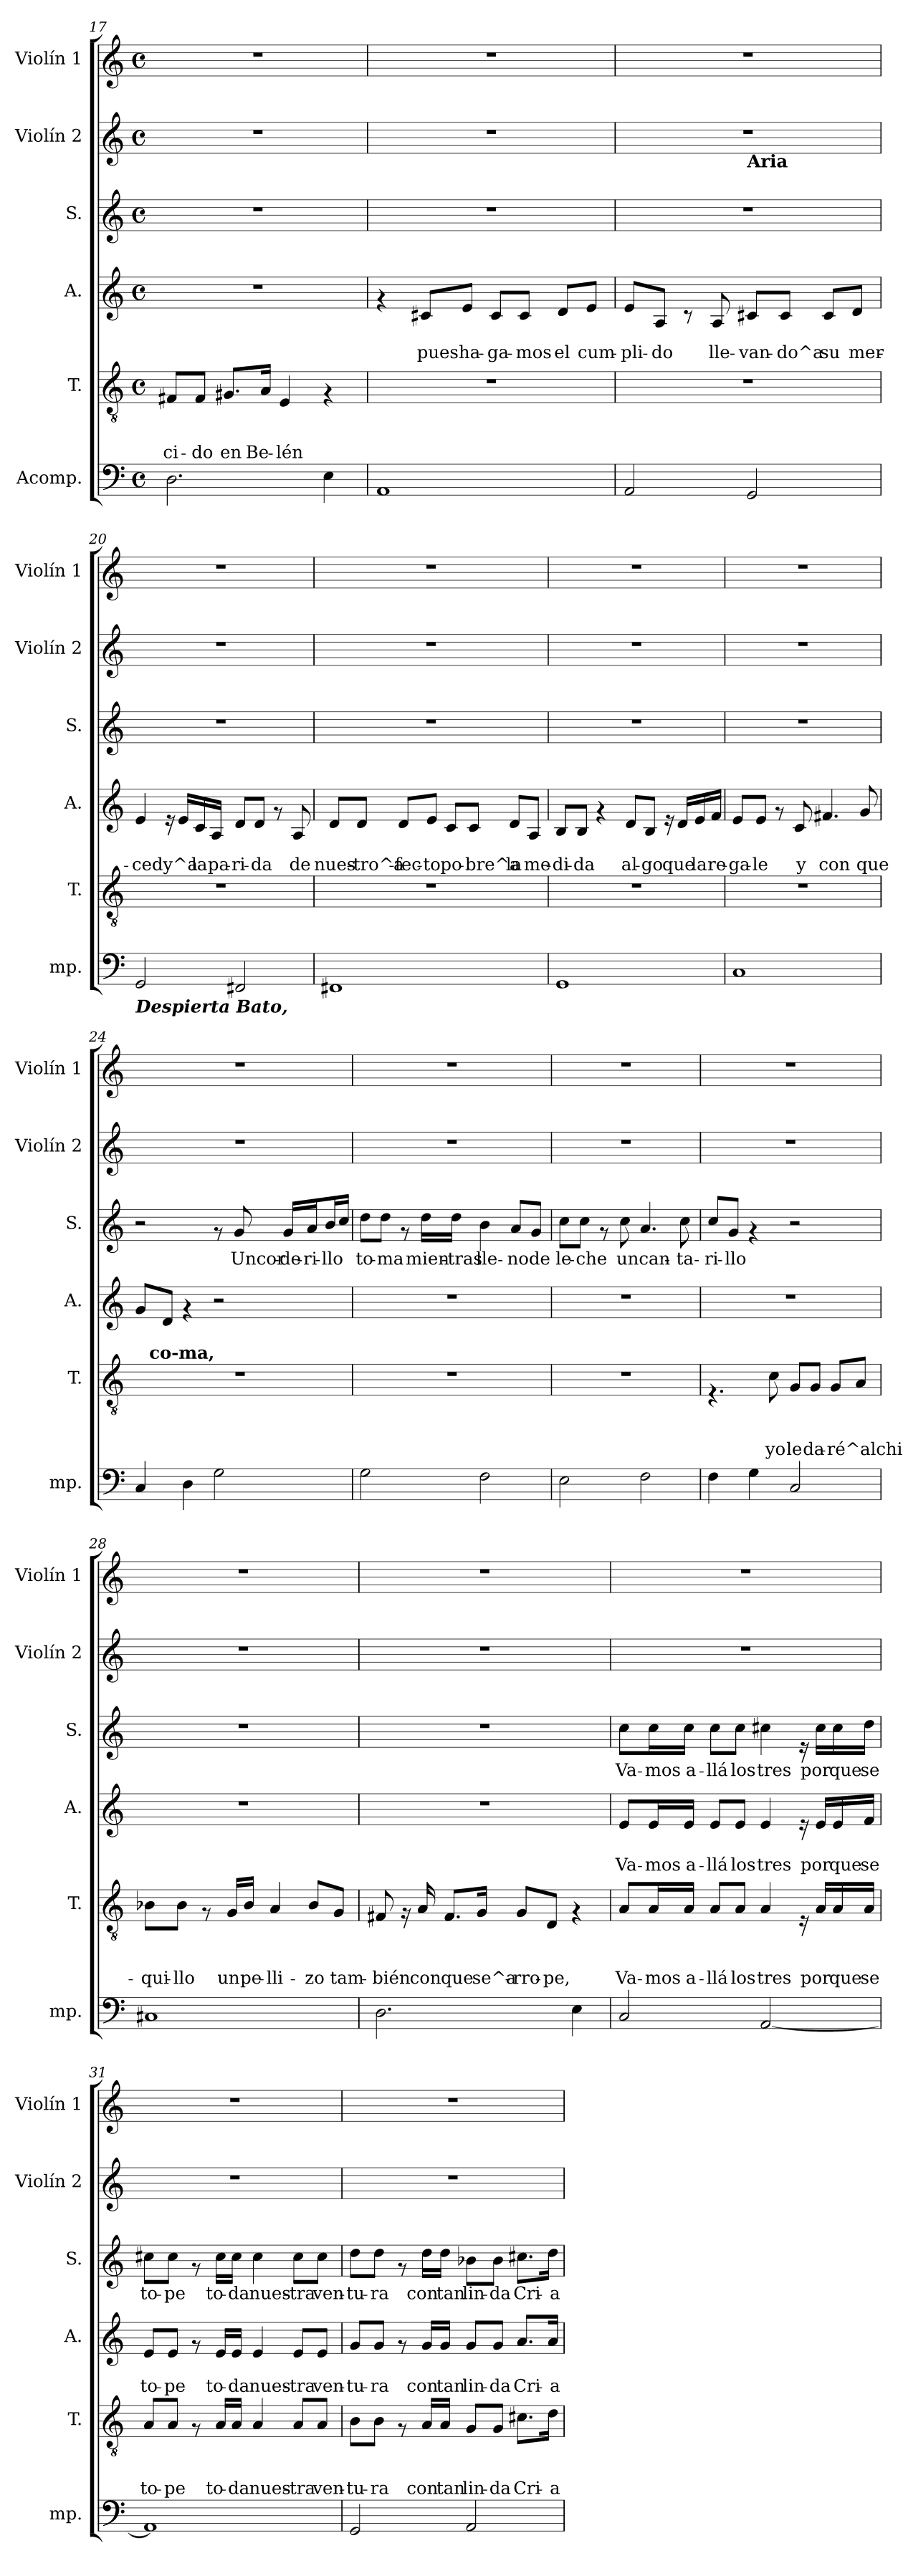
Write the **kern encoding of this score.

**kern	**kern	**text	**text	**text	**kern	**text	**text	**kern	**text	**kern	**kern
*part6	*part5	*part5	*part5	*part5	*part4	*part4	*part4	*part3	*part3	*part2	*part1
*staff6	*staff5	*staff5	*staff5	*staff5	*staff4	*staff4	*staff4	*staff3	*staff3	*staff2	*staff1
*I"Acomp.	*I"T.	*	*	*	*I"A.	*	*	*I"S.	*	*I"Violín 2	*I"Violín 1
*I'mp.	*I'T.	*	*	*	*I'A.	*	*	*I'S.	*	*I'Violín 2	*I'Violín 1
*clefF4	*clefGv2	*	*	*	*clefG2	*	*	*clefG2	*	*clefG2	*clefG2
*k[]	*k[]	*	*	*	*k[]	*	*	*k[]	*	*k[]	*k[]
*C:	*C:	*	*	*	*C:	*	*	*C:	*	*C:	*C:
*M4/4	*M4/4	*	*	*	*M4/4	*	*	*M4/4	*	*M4/4	*M4/4
*met(c)	*met(c)	*	*	*	*met(c)	*	*	*met(c)	*	*met(c)	*met(c)
=17	=17	=17	=17	=17	=17	=17	=17	=17	=17	=17	=17
!	!	!	!	!LO:LY:b	!	!	!	!	!	!	!
2.D\	8F#X/L	.	.	-ci-	1r	.	.	1r	.	1r	1r
!	!	!	!	!LO:LY:b	!	!	!	!	!	!	!
.	8F#/J	.	.	-do	.	.	.	.	.	.	.
!	!	!	!	!LO:LY:b	!	!	!	!	!	!	!
.	8.G#X/L	.	.	en	.	.	.	.	.	.	.
!	!	!	!	!LO:LY:b	!	!	!	!	!	!	!
.	16A/Jk	.	.	Be-	.	.	.	.	.	.	.
!	!	!	!	!LO:LY:b	!	!	!	!	!	!	!
.	4E/	.	.	-lén	.	.	.	.	.	.	.
4E\	4rF	.	.	.	.	.	.	.	.	.	.
!!LO:PB:g=z
=18	=18	=18	=18	=18	=18	=18	=18	=18	=18	=18	=18
1AA	1r	.	.	.	4rf	.	.	1r	.	1r	1r
!	!	!	!	!	!	!	!LO:LY:b:rj	!	!	!	!
.	.	.	.	.	8c#X/L	.	pues	.	.	.	.
!	!	!	!	!	!	!	!LO:LY:b:rj	!	!	!	!
.	.	.	.	.	8e/J	.	ha-	.	.	.	.
!	!	!	!	!	!	!	!LO:LY:b:rj	!	!	!	!
.	.	.	.	.	8c#/L	.	-ga-	.	.	.	.
!	!	!	!	!	!	!	!LO:LY:b:rj	!	!	!	!
.	.	.	.	.	8c#/J	.	-mos	.	.	.	.
!	!	!	!	!	!	!	!LO:LY:b:rj	!	!	!	!
.	.	.	.	.	8d/L	.	el	.	.	.	.
!	!	!	!	!	!	!	!LO:LY:b:rj	!	!	!	!
.	.	.	.	.	8e/J	.	cum-	.	.	.	.
=19	=19	=19	=19	=19	=19	=19	=19	=19	=19	=19	=19
!	!	!	!	!	!	!	!LO:LY:b:rj	!	!	!	!
*	*	*	*	*	*	*	*	*	*	*^	*
2AA/	1r	.	.	.	8e/L	.	-pli-	1r	.	1r	2ryy	1r
!	!	!	!	!	!	!	!LO:LY:b:rj	!	!	!	!	!
.	.	.	.	.	8A/J	.	-do	.	.	.	.	.
.	.	.	.	.	8rB	.	.	.	.	.	.	.
!	!	!	!	!	!	!	!LO:LY:b:rj	!	!	!	!	!
.	.	.	.	.	8A/	.	lle-	.	.	.	.	.
!	!	!	!	!	!	!	!	!	!	!	!LO:TX:b:B:t=Aria	!
!	!	!	!	!	!	!	!LO:LY:b:rj	!	!	!	!	!
2GG/	.	.	.	.	8c#X/L	.	-van-	.	.	.	2ryy	.
!	!	!	!	!	!	!	!LO:LY:b:rj	!	!	!	!	!
.	.	.	.	.	8c#/J	.	-do^a	.	.	.	.	.
!	!	!	!	!	!	!	!LO:LY:b:rj	!	!	!	!	!
.	.	.	.	.	8c#/L	.	su	.	.	.	.	.
!	!	!	!	!	!	!	!LO:LY:b:rj	!	!	!	!	!
.	.	.	.	.	8d/J	.	mer-	.	.	.	.	.
=20	=20	=20	=20	=20	=20	=20	=20	=20	=20	=20	=20	=20
!LO:TX:b:Bi:t=Despierta Bato,	!	!	!	!	!	!	!	!	!	!	!	!
!	!	!	!	!	!	!	!LO:LY:b:rj	!	!	!	!	!
*	*	*	*	*	*	*	*	*	*	*v	*v	*
2GG/	1r	.	.	.	4e/	.	-ced	1r	.	1r	1r
.	.	.	.	.	16re	.	.	.	.	.	.
!	!	!	!	!	!	!	!LO:LY:b:rj	!	!	!	!
.	.	.	.	.	16e/LL	.	y^a	.	.	.	.
!	!	!	!	!	!	!	!LO:LY:b:rj	!	!	!	!
.	.	.	.	.	16c/	.	la	.	.	.	.
!	!	!	!	!	!	!	!LO:LY:b:rj	!	!	!	!
.	.	.	.	.	16A/JJ	.	pa-	.	.	.	.
!	!	!	!	!	!	!	!LO:LY:b:rj	!	!	!	!
2FF#X/	.	.	.	.	8d/L	.	-ri-	.	.	.	.
!	!	!	!	!	!	!	!LO:LY:b:rj	!	!	!	!
.	.	.	.	.	8d/J	.	-da	.	.	.	.
.	.	.	.	.	8rf	.	.	.	.	.	.
!	!	!	!	!	!	!	!LO:LY:b:rj	!	!	!	!
.	.	.	.	.	8A/	.	de	.	.	.	.
!!LO:PB:g=z
=21	=21	=21	=21	=21	=21	=21	=21	=21	=21	=21	=21
!	!	!	!	!	!	!	!LO:LY:b:rj	!	!	!	!
1FF#X	1r	.	.	.	8d/L	.	nues-	1r	.	1r	1r
!	!	!	!	!	!	!	!LO:LY:b:rj	!	!	!	!
.	.	.	.	.	8d/J	.	-tro^a-	.	.	.	.
!	!	!	!	!	!	!	!LO:LY:b:rj	!	!	!	!
.	.	.	.	.	8d/L	.	-fec-	.	.	.	.
!	!	!	!	!	!	!	!LO:LY:b:rj	!	!	!	!
.	.	.	.	.	8e/J	.	-to	.	.	.	.
!	!	!	!	!	!	!	!LO:LY:b:rj	!	!	!	!
.	.	.	.	.	8c/L	.	po-	.	.	.	.
!	!	!	!	!	!	!	!LO:LY:b:rj	!	!	!	!
.	.	.	.	.	8c/J	.	-bre^a	.	.	.	.
!	!	!	!	!	!	!	!LO:LY:b:rj	!	!	!	!
.	.	.	.	.	8d/L	.	la	.	.	.	.
!	!	!	!	!	!	!	!LO:LY:b:rj	!	!	!	!
.	.	.	.	.	8A/J	.	me-	.	.	.	.
=22	=22	=22	=22	=22	=22	=22	=22	=22	=22	=22	=22
!	!	!	!	!	!	!	!LO:LY:b:rj	!	!	!	!
1GG	1r	.	.	.	8B/L	.	-di-	1r	.	1r	1r
!	!	!	!	!	!	!	!LO:LY:b:rj	!	!	!	!
.	.	.	.	.	8B/J	.	-da	.	.	.	.
.	.	.	.	.	4rf	.	.	.	.	.	.
!	!	!	!	!	!	!	!LO:LY:b:rj	!	!	!	!
.	.	.	.	.	8d/L	.	al-	.	.	.	.
!	!	!	!	!	!	!	!LO:LY:b:rj	!	!	!	!
.	.	.	.	.	8B/J	.	-go	.	.	.	.
.	.	.	.	.	16re	.	.	.	.	.	.
!	!	!	!	!	!	!	!LO:LY:b:rj	!	!	!	!
.	.	.	.	.	16d/LL	.	que	.	.	.	.
!	!	!	!	!	!	!	!LO:LY:b:rj	!	!	!	!
.	.	.	.	.	16e/	.	la	.	.	.	.
!	!	!	!	!	!	!	!LO:LY:b:rj	!	!	!	!
.	.	.	.	.	16f/JJ	.	re-	.	.	.	.
=23	=23	=23	=23	=23	=23	=23	=23	=23	=23	=23	=23
!	!	!	!	!	!	!	!LO:LY:b:rj	!	!	!	!
1C	1r	.	.	.	8e/L	.	-ga-	1r	.	1r	1r
!	!	!	!	!	!	!	!LO:LY:b:rj	!	!	!	!
.	.	.	.	.	8e/J	.	-le	.	.	.	.
.	.	.	.	.	8rf	.	.	.	.	.	.
!	!	!	!	!	!	!	!LO:LY:b:rj	!	!	!	!
.	.	.	.	.	8c/	.	y	.	.	.	.
!	!	!	!	!	!	!	!LO:LY:b:rj	!	!	!	!
.	.	.	.	.	4.f#X/	.	con	.	.	.	.
!	!	!	!	!	!	!	!LO:LY:b:rj	!	!	!	!
.	.	.	.	.	8g/	.	que	.	.	.	.
!!LO:LB:g=z
=24	=24	=24	=24	=24	=24	=24	=24	=24	=24	=24	=24
*	*^	*	*	*	*	*	*	*	*	*	*
4C/	1r	16ryy	.	.	.	8g/L	.	.	2r	.	1r	1r
!	!	!LO:TX:a:B:t=co-ma,	!	!	!	!	!	!	!	!	!	!
.	.	2...ryy	.	.	.	.	.	.	.	.	.	.
.	.	.	.	.	.	8d/J	.	.	.	.	.	.
4D\	.	.	.	.	.	4rf	.	.	.	.	.	.
2G\	.	.	.	.	.	2r	.	.	8rf	.	.	.
!	!	!	!	!	!	!	!	!	!	!LO:LY:b	!	!
.	.	.	.	.	.	.	.	.	8g/	Uncor-	.	.
!	!	!	!	!	!	!	!	!	!	!LO:LY:b	!	!
.	.	.	.	.	.	.	.	.	16g/LL	-de-	.	.
!	!	!	!	!	!	!	!	!	!	!LO:LY:b	!	!
.	.	.	.	.	.	.	.	.	16a/J	-ri-	.	.
!	!	!	!	!	!	!	!	!	!	!LO:LY:b	!	!
.	.	.	.	.	.	.	.	.	16b/L	-llo	.	.
.	.	.	.	.	.	.	.	.	16cc/JJ	.	.	.
=25	=25	=25	=25	=25	=25	=25	=25	=25	=25	=25	=25	=25
!	!	!	!	!	!	!	!	!	!	!LO:LY:b	!	!
*	*v	*v	*	*	*	*	*	*	*	*	*	*
2G\	1r	.	.	.	1r	.	.	8dd\L	to-	1r	1r
!	!	!	!	!	!	!	!	!	!LO:LY:b	!	!
.	.	.	.	.	.	.	.	8dd\J	-ma	.	.
.	.	.	.	.	.	.	.	8rf	.	.	.
!	!	!	!	!	!	!	!	!	!LO:LY:b	!	!
.	.	.	.	.	.	.	.	16dd\LL	mien-	.	.
!	!	!	!	!	!	!	!	!	!LO:LY:b	!	!
.	.	.	.	.	.	.	.	16dd\JJ	-tras	.	.
!	!	!	!	!	!	!	!	!	!LO:LY:b	!	!
2F\	.	.	.	.	.	.	.	4b\	lle-	.	.
!	!	!	!	!	!	!	!	!	!LO:LY:b	!	!
.	.	.	.	.	.	.	.	8a/L	-node	.	.
.	.	.	.	.	.	.	.	8g/J	.	.	.
=26	=26	=26	=26	=26	=26	=26	=26	=26	=26	=26	=26
!	!	!	!	!	!	!	!	!	!LO:LY:b	!	!
2E\	1r	.	.	.	1r	.	.	8cc\L	le-	1r	1r
!	!	!	!	!	!	!	!	!	!LO:LY:b	!	!
.	.	.	.	.	.	.	.	8cc\J	-che	.	.
.	.	.	.	.	.	.	.	8rf	.	.	.
!	!	!	!	!	!	!	!	!	!LO:LY:b	!	!
.	.	.	.	.	.	.	.	8cc\	uncan-	.	.
2F\	.	.	.	.	.	.	.	4.a/	.	.	.
!	!	!	!	!	!	!	!	!	!LO:LY:b	!	!
.	.	.	.	.	.	.	.	8cc\	-ta-	.	.
=27	=27	=27	=27	=27	=27	=27	=27	=27	=27	=27	=27
!	!	!	!	!	!	!	!	!	!LO:LY:b	!	!
4F\	4.rF	.	.	.	1r	.	.	8cc/L	-ri-	1r	1r
!	!	!	!	!	!	!	!	!	!LO:LY:b	!	!
.	.	.	.	.	.	.	.	8g/J	-llo	.	.
4G\	.	.	.	.	.	.	.	4rf	.	.	.
!	!	!	!	!LO:LY:b	!	!	!	!	!	!	!
.	8c\	.	.	yo	.	.	.	.	.	.	.
!	!	!	!	!LO:LY:b	!	!	!	!	!	!	!
2C/	8G/L	.	.	le	.	.	.	2r	.	.	.
!	!	!	!	!LO:LY:b	!	!	!	!	!	!	!
.	8G/J	.	.	da-	.	.	.	.	.	.	.
!	!	!	!	!LO:LY:b	!	!	!	!	!	!	!
.	8G/L	.	.	-ré^alchi-	.	.	.	.	.	.	.
.	8A/J	.	.	.	.	.	.	.	.	.	.
!!LO:LB:g=z
=28	=28	=28	=28	=28	=28	=28	=28	=28	=28	=28	=28
!	!	!	!	!LO:LY:b	!	!	!	!	!	!	!
1C#X	8B-X\L	.	.	-qui-	1r	.	.	1r	.	1r	1r
!	!	!	!	!LO:LY:b	!	!	!	!	!	!	!
.	8B-\J	.	.	-llo	.	.	.	.	.	.	.
.	8rF	.	.	.	.	.	.	.	.	.	.
!	!	!	!	!LO:LY:b	!	!	!	!	!	!	!
.	16G/LL	.	.	un	.	.	.	.	.	.	.
!	!	!	!	!LO:LY:b	!	!	!	!	!	!	!
.	16B-/JJ	.	.	pe-	.	.	.	.	.	.	.
!	!	!	!	!LO:LY:b	!	!	!	!	!	!	!
.	4A/	.	.	-lli-	.	.	.	.	.	.	.
!	!	!	!	!LO:LY:b	!	!	!	!	!	!	!
.	8B-/L	.	.	-zo	.	.	.	.	.	.	.
!	!	!	!	!LO:LY:b	!	!	!	!	!	!	!
.	8G/J	.	.	tam-	.	.	.	.	.	.	.
=29	=29	=29	=29	=29	=29	=29	=29	=29	=29	=29	=29
!	!	!	!	!LO:LY:b	!	!	!	!	!	!	!
2.D\	8F#X/	.	.	-bién	1r	.	.	1r	.	1r	1r
.	16rF	.	.	.	.	.	.	.	.	.	.
!	!	!	!	!LO:LY:b	!	!	!	!	!	!	!
.	16A/	.	.	con	.	.	.	.	.	.	.
!	!	!	!	!LO:LY:b	!	!	!	!	!	!	!
.	8.F#/L	.	.	que	.	.	.	.	.	.	.
!	!	!	!	!LO:LY:b	!	!	!	!	!	!	!
.	16G/Jk	.	.	se^a-	.	.	.	.	.	.	.
!	!	!	!	!LO:LY:b	!	!	!	!	!	!	!
.	8G/L	.	.	-rro-	.	.	.	.	.	.	.
!	!	!	!	!LO:LY:b	!	!	!	!	!	!	!
.	8D/J	.	.	-pe,	.	.	.	.	.	.	.
4E\	4rF	.	.	.	.	.	.	.	.	.	.
=30	=30	=30	=30	=30	=30	=30	=30	=30	=30	=30	=30
!	!	!	!	!LO:LY:b	!	!	!LO:LY:b:rj	!	!LO:LY:b	!	!
2C/	8A/L	.	.	Va-	8e/L	.	Va-	8cc\L	Va-	1r	1r
!	!	!	!	!LO:LY:b	!	!	!LO:LY:b:rj	!	!LO:LY:b	!	!
.	16A/L	.	.	-mos	16e/L	.	-mos	16cc\L	-mos	.	.
!	!	!	!	!LO:LY:b	!	!	!LO:LY:b:rj	!	!LO:LY:b	!	!
.	16A/JJ	.	.	a-	16e/JJ	.	a-	16cc\JJ	a-	.	.
!	!	!	!	!LO:LY:b	!	!	!LO:LY:b:rj	!	!LO:LY:b	!	!
.	8A/L	.	.	-llá	8e/L	.	-llá	8cc\L	-llá	.	.
!	!	!	!	!LO:LY:b	!	!	!LO:LY:b:rj	!	!LO:LY:b	!	!
.	8A/J	.	.	los	8e/J	.	los	8cc\J	los	.	.
!	!	!	!	!LO:LY:b	!	!	!LO:LY:b:rj	!	!LO:LY:b	!	!
[<2AA/	4A/	.	.	tres	4e/	.	tres	4cc#X\	tres	.	.
.	16rE	.	.	.	16re	.	.	16re	.	.	.
!	!	!	!	!LO:LY:b	!	!	!LO:LY:b:rj	!	!LO:LY:b	!	!
.	16A/LL	.	.	por	16e/LL	.	por	16cc#\LL	por	.	.
!	!	!	!	!LO:LY:b	!	!	!LO:LY:b:rj	!	!LO:LY:b	!	!
.	16A/	.	.	que	16e/	.	que	16cc#\	que	.	.
!	!	!	!	!LO:LY:b	!	!	!LO:LY:b:rj	!	!LO:LY:b	!	!
.	16A/JJ	.	.	se	16f/JJ	.	se	16dd\JJ	se	.	.
!!LO:PB:g=z
=31	=31	=31	=31	=31	=31	=31	=31	=31	=31	=31	=31
!	!	!	!	!LO:LY:b	!	!	!LO:LY:b:rj	!	!LO:LY:b	!	!
1AA]	8A/L	.	.	to-	8e/L	.	to-	8cc#X\L	to-	1r	1r
!	!	!	!	!LO:LY:b	!	!	!LO:LY:b:rj	!	!LO:LY:b	!	!
.	8A/J	.	.	-pe	8e/J	.	-pe	8cc#\J	-pe	.	.
.	8rF	.	.	.	8rf	.	.	8rf	.	.	.
!	!	!	!	!LO:LY:b	!	!	!LO:LY:b:rj	!	!LO:LY:b	!	!
.	16A/LL	.	.	to-	16e/LL	.	to-	16cc#\LL	to-	.	.
!	!	!	!	!LO:LY:b	!	!	!LO:LY:b:rj	!	!LO:LY:b	!	!
.	16A/JJ	.	.	-da	16e/JJ	.	-da	16cc#\JJ	-da	.	.
!	!	!	!	!LO:LY:b	!	!	!LO:LY:b:rj	!	!LO:LY:b	!	!
.	4A/	.	.	nues-	4e/	.	nues-	4cc#\	nues-	.	.
!	!	!	!	!LO:LY:b	!	!	!LO:LY:b:rj	!	!LO:LY:b	!	!
.	8A/L	.	.	-tra	8e/L	.	-tra	8cc#\L	-tra	.	.
!	!	!	!	!LO:LY:b	!	!	!LO:LY:b:rj	!	!LO:LY:b	!	!
.	8A/J	.	.	ven-	8e/J	.	ven-	8cc#\J	ven-	.	.
=32	=32	=32	=32	=32	=32	=32	=32	=32	=32	=32	=32
!	!	!	!	!LO:LY:b	!	!	!LO:LY:b:rj	!	!LO:LY:b	!	!
2GG/	8B\L	.	.	-tu-	8g/L	.	-tu-	8dd\L	-tu-	1r	1r
!	!	!	!	!LO:LY:b	!	!	!LO:LY:b:rj	!	!LO:LY:b	!	!
.	8B\J	.	.	-ra	8g/J	.	-ra	8dd\J	-ra	.	.
.	8rF	.	.	.	8rf	.	.	8rf	.	.	.
!	!	!	!	!LO:LY:b	!	!	!LO:LY:b:rj	!	!LO:LY:b	!	!
.	16A/LL	.	.	con	16g/LL	.	con	16dd\LL	con	.	.
!	!	!	!	!LO:LY:b	!	!	!LO:LY:b:rj	!	!LO:LY:b	!	!
.	16A/JJ	.	.	tan	16g/JJ	.	tan	16dd\JJ	tan	.	.
!	!	!	!	!LO:LY:b	!	!	!LO:LY:b:rj	!	!LO:LY:b	!	!
2AA/	8G/L	.	.	lin-	8g/L	.	lin-	8b-X\L	lin-	.	.
!	!	!	!	!LO:LY:b	!	!	!LO:LY:b:rj	!	!LO:LY:b	!	!
.	8G/J	.	.	-da	8g/J	.	-da	8b-\J	-da	.	.
!	!	!	!	!LO:LY:b	!	!	!LO:LY:b:rj	!	!LO:LY:b	!	!
.	8.c#X\L	.	.	Cri-	8.a/L	.	Cri-	8.cc#X\L	Cri-	.	.
!	!	!	!	!LO:LY:b	!	!	!LO:LY:b:rj	!	!LO:LY:b	!	!
.	16d\Jk	.	.	-a-	16a/Jk	.	-a-	16dd\Jk	-a-	.	.
=	=	=	=	=	=	=	=	=	=	=	=
*-	*-	*-	*-	*-	*-	*-	*-	*-	*-	*-	*-
